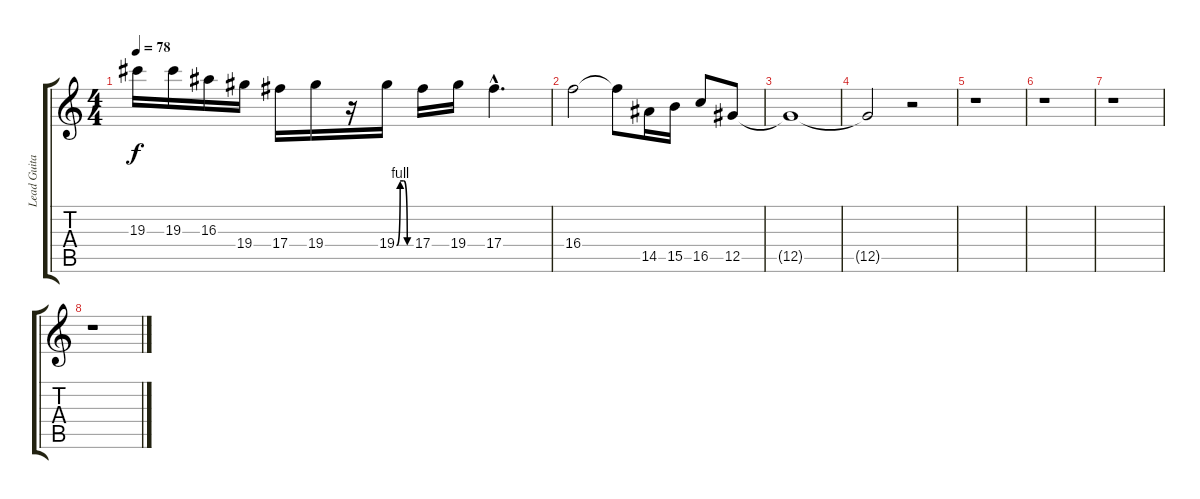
\track ("Lead Guitar" "Lead Guita") {instrument overdrivenguitar}
\staff {score tabs}
\tuning (Eb4 Bb3 Gb3 Db3 Ab2 Eb2) {hide}
\ts (4 4)
\tempo 78
\clef g2
\ks c
19.3{t}.16{dy f} 19.3.16 16.3.16 19.4.16 17.4.16 19.4.16 r.16 19.4{be (custom 0 0 15 4 30 4 45 0 60 0)}.16 17.4.16 19.4.16 17.4{hac}.4{d} |
16.4.2 16.4{t}.8 14.5.16 15.5.16 16.5.8 12.5.8 |
12.5{t}.1 |
12.5{t}.2 r.2 |
r.1 |
r.1 |
r.1 |
r.1
